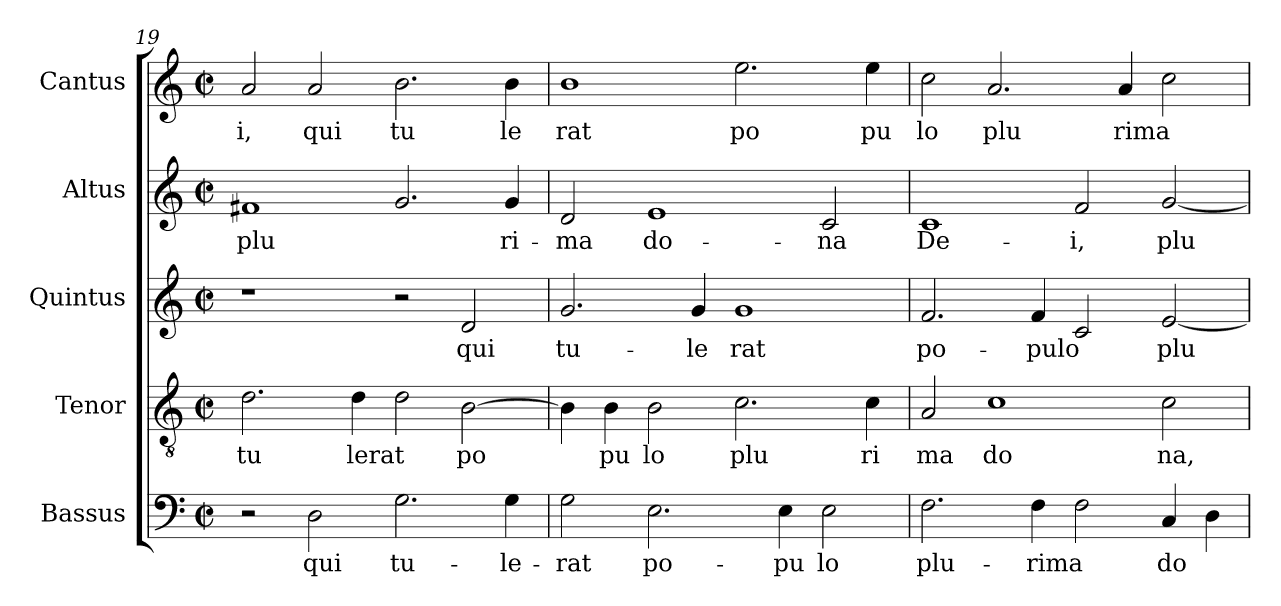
**kern	**text	**kern	**text	**kern	**text	**kern	**text	**kern	**text
*part5	*part5	*part4	*part4	*part3	*part3	*part2	*part2	*part1	*part1
*staff5	*staff5	*staff4	*staff4	*staff3	*staff3	*staff2	*staff2	*staff1	*staff1
*I"Bassus	*	*I"Tenor	*	*I"Quintus	*	*I"Altus	*	*I"Cantus	*
*clefF4	*	*clefGv2	*	*clefG2	*	*clefG2	*	*clefG2	*
*k[]	*	*k[]	*	*k[]	*	*k[]	*	*k[]	*
*C:	*	*C:	*	*C:	*	*C:	*	*C:	*
*M2/2	*	*M2/2	*	*M2/2	*	*M2/2	*	*M2/2	*
*met(c|)	*	*met(c|)	*	*met(c|)	*	*met(c|)	*	*met(c|)	*
=19	=19	=19	=19	=19	=19	=19	=19	=19	=19
!	!	!	!LO:LY:b:cj	!	!	!	!LO:LY:b:cj	!	!LO:LY:b:cj
2r	.	2.d\	tu	1r	.	1f#X	plu-	2a/	i,
!	!LO:LY:b:cj	!	!	!	!	!	!	!	!LO:LY:b:cj
2D\	qui	.	.	.	.	.	.	2a/	qui
!	!	!	!LO:LY:b:cj	!	!	!	!	!	!
.	.	4d\	lerat	.	.	.	.	.	.
!	!LO:LY:b:cj	!	!LO:LY:b:cj	!	!	!	!LO:LY:b:cj	!	!LO:LY:b:cj
2.G\	tu-	2d\	.	2r	.	2.g/	--	2.b\	tu
!	!	!	!LO:LY:b:cj	!	!LO:LY:b:cj	!	!	!	!
.	.	[>2B\	po	2d/	qui	.	.	.	.
!	!LO:LY:b:cj	!	!	!	!	!	!LO:LY:b:cj	!	!LO:LY:b:cj
4G\	-le-	.	.	.	.	4g/	-ri-	4b\	le
=20	=20	=20	=20	=20	=20	=20	=20	=20	=20
!	!LO:LY:b:cj	!	!LO:LY:b:cj	!	!LO:LY:b:cj	!	!LO:LY:b:cj	!	!LO:LY:b:cj
2G\	-rat	4B\]	.	2.g/	tu-	2d/	-ma	1b	rat
!	!	!	!LO:LY:b:cj	!	!	!	!	!	!
.	.	4B\	pu	.	.	.	.	.	.
!	!LO:LY:b:cj	!	!LO:LY:b:cj	!	!	!	!LO:LY:b:cj	!	!
2.E\	po-	2B\	lo	.	.	1e	do-	.	.
!	!	!	!	!	!LO:LY:b:cj	!	!	!	!
.	.	.	.	4g/	-le	.	.	.	.
!	!	!	!LO:LY:b:cj	!	!LO:LY:b:cj	!	!	!	!LO:LY:b:cj
.	.	2.c\	plu	1g	rat	.	.	2.ee\	po
!	!LO:LY:b:cj	!	!	!	!	!	!	!	!
4E\	-pu	.	.	.	.	.	.	.	.
!	!LO:LY:b:cj	!	!	!	!	!	!LO:LY:b:cj	!	!
2E\	lo	.	.	.	.	2c/	-na	.	.
!	!	!	!LO:LY:b:cj	!	!	!	!	!	!LO:LY:b:cj
.	.	4c\	ri	.	.	.	.	4ee\	pu
=21	=21	=21	=21	=21	=21	=21	=21	=21	=21
!	!LO:LY:b:cj	!	!LO:LY:b:cj	!	!LO:LY:b:cj	!	!LO:LY:b:cj	!	!LO:LY:b:cj
2.F\	plu-	2A/	ma	2.f/	po-	1c	De-	2cc\	lo
!	!	!	!LO:LY:b:cj	!	!	!	!	!	!LO:LY:b:cj
.	.	1c	do	.	.	.	.	2.a/	plu
!	!LO:LY:b:cj	!	!	!	!LO:LY:b:cj	!	!	!	!
4F\	-rima	.	.	4f/	-pulo	.	.	.	.
!	!LO:LY:b:cj	!	!	!	!LO:LY:b:cj	!	!LO:LY:b:cj	!	!
2F\	.	.	.	2c/	.	2f/	-i,	.	.
!	!	!	!	!	!	!	!	!	!LO:LY:b:cj
.	.	.	.	.	.	.	.	4a/	rima
!	!LO:LY:b:cj	!	!LO:LY:b:cj	!	!LO:LY:b:cj	!	!LO:LY:b:cj	!	!LO:LY:b:cj
4C/	do-	2c\	na,	[<2e/	plu-	[<2g/	plu-	2cc\	.
!	!LO:LY:b:cj	!	!	!	!	!	!	!	!
4D\	--	.	.	.	.	.	.	.	.
=	=	=	=	=	=	=	=	=	=
*-	*-	*-	*-	*-	*-	*-	*-	*-	*-
